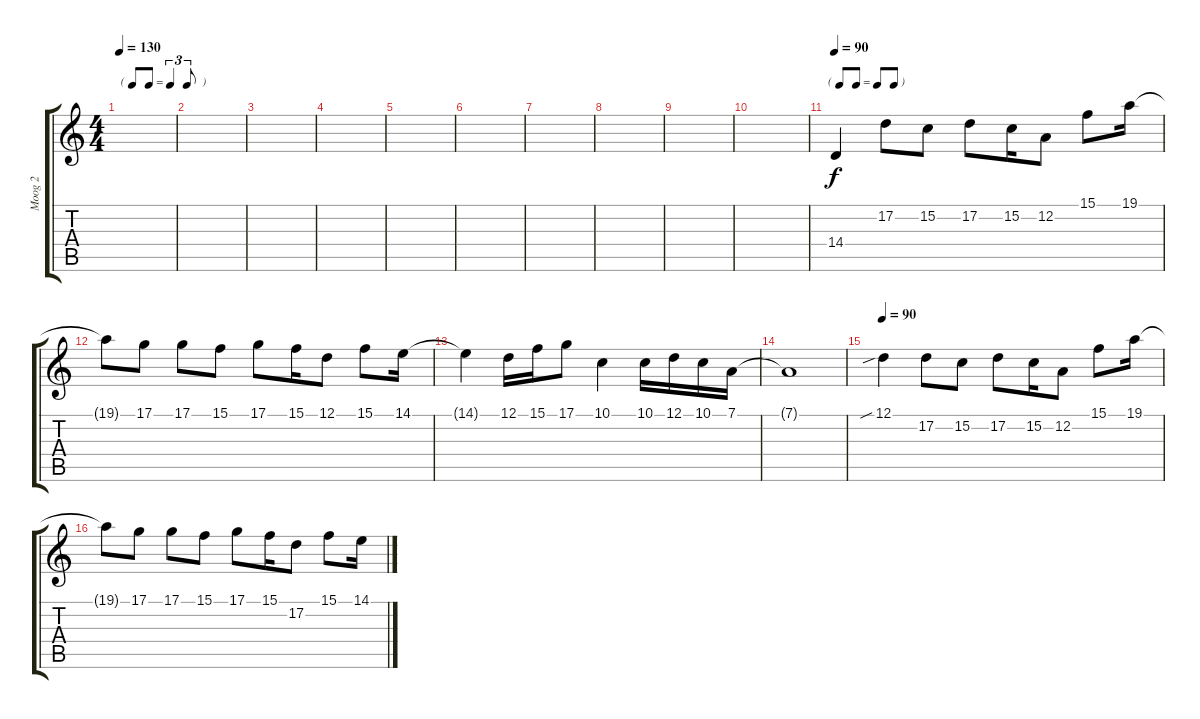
\track ("Moog 2" "Moog 2") {instrument lead1square}
\staff {score tabs}
\tuning (D4 A3 F3 C3 G2 D2) {hide}
\ts (4 4)
\tf triplet8th
\tempo 130
\clef g2
\ks c
|
|
|
|
|
|
|
|
|
|
\tf none
\tempo 90
14.4.4 17.2.8 15.2.8 17.2.8 15.2.16 12.2.8 15.1.8 19.1.16 |
19.1{t}.8 17.1.8 17.1.8 15.1.8 17.1.8 15.1.16 12.1.8 15.1.8 14.1.16 |
14.1{t}.4 12.1.16 15.1.16 17.1.8 10.1.4 10.1.16 12.1.16 10.1.16 7.1.16 |
7.1{t}.1 |
\tempo 90
12.1{sib}.4 17.2.8 15.2.8 17.2.8 15.2.16 12.2.8 15.1.8 19.1.16 |
19.1{t}.8 17.1.8 17.1.8 15.1.8 17.1.8 15.1.16 17.2.8 15.1.8 14.1.16
